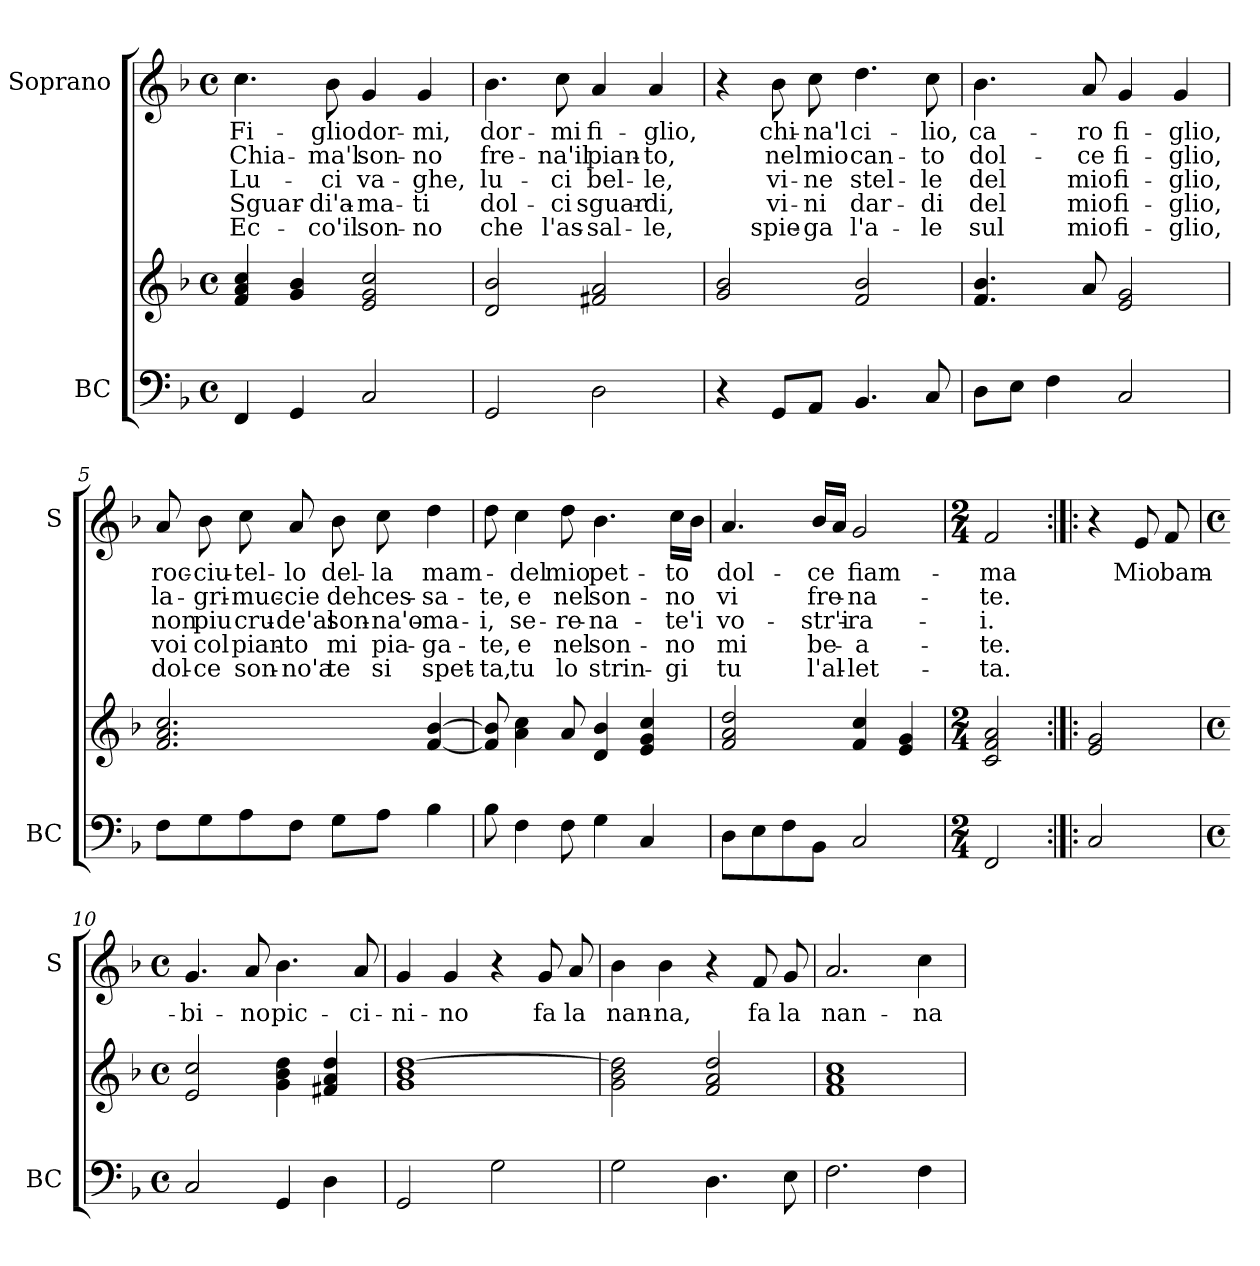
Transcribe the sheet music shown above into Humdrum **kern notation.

**kern	**kern	**kern	**text	**text	**text	**text	**text
*part2	*part2	*part1	*part1	*part1	*part1	*part1	*part1
*staff3	*staff2	*staff1	*staff1	*staff1	*staff1	*staff1	*staff1
*I"BC	*	*I"Soprano	*	*	*	*	*
*I'BC	*	*I'S	*	*	*	*	*
*clefF4	*clefG2	*clefG2	*	*	*	*	*
*k[b-]	*k[b-]	*k[b-]	*	*	*	*	*
*F:	*F:	*F:	*	*	*	*	*
*M4/4	*M4/4	*M4/4	*	*	*	*	*
*met(c)	*met(c)	*met(c)	*	*	*	*	*
=1	=1	=1	=1	=1	=1	=1	=1
4FF/	4f/ 4a/ 4cc/	4.cc\	Fi-	Chia-	Lu-	Sguar-	Ec-
4GG/	4g/ 4b-/	.	.	.	.	.	.
.	.	8b-\	-glio	-ma'l	-ci	-di'a-	-co'il
2C/	2e/ 2g/ 2cc/	4g/	dor-	son-	va-	-ma-	son-
.	.	4g/	-mi,	-no	-ghe,	-ti	-no
=2	=2	=2	=2	=2	=2	=2	=2
2GG/	2d/ 2b-/	4.b-\	dor-	fre-	lu-	dol-	che
.	.	8cc\	-mi	-na'il	-ci	-ci	l'as-
2D\	2f#X/ 2a/	4a/	fi-	pian-	bel-	sguar-	-sal-
.	.	4a/	-glio,	-to,	-le,	-di,	-le,
=3	=3	=3	=3	=3	=3	=3	=3
4r	2g/ 2b-/	4r	.	.	.	.	.
8GG/L	.	8b-\	chi-	nel	vi-	vi-	spie-
8AA/J	.	8cc\	-na'l	mio	-ne	-ni	-ga
4.BB-/	2f/ 2b-/	4.dd\	ci-	can-	stel-	dar-	l'a-
8C/	.	8cc\	-lio,	-to	-le	-di	-le
!!LO:LB:g=z
=4	=4	=4	=4	=4	=4	=4	=4
8D\L	4.f/ 4.b-/	4.b-\	ca-	dol-	del	del	sul
8E\J	.	.	.	.	.	.	.
4F\	.	.	.	.	.	.	.
.	8a/	8a/	-ro	-ce	mio	mio	mio
2C/	2e/ 2g/	4g/	fi-	fi-	fi-	fi-	fi-
.	.	4g/	-glio,	-glio,	-glio,	-glio,	-glio,
=5	=5	=5	=5	=5	=5	=5	=5
8F\L	2.f/ 2.a/ 2.cc/	8a/	roc-	la-	non	voi	dol-
8G\	.	8b-\	-ciu-	-gri-	piu	col	-ce
8A\	.	8cc\	-tel-	-muc-	cru-	pian-	son-
8F\J	.	8a/	-lo	-cie	-de'al	-to	-no'a
8G\L	.	8b-\	del-	deh	son-	mi	te
8A\J	.	8cc\	-la	ces-	-na'o-	pia-	si
4B-\	[4f/ [4b-/	4dd\	mam-	-sa-	-ma-	-ga-	spet-
=6	=6	=6	=6	=6	=6	=6	=6
8B-\	8f/] 8b-/]	8dd\	.	-te,	-i,	-te,	-ta,
4F\	4a\ 4cc\	4cc\	-del	e	se-	e	tu
8F\	8a/	8dd\	mio	nel	-re-	nel	lo
4G\	4d/ 4b-/	4.b-\	pet-	son-	-na-	son-	strin-
4C/	4e/ 4g/ 4cc/	.	.	.	.	.	.
.	.	16cc\LL	-to	-no	-te'i	-no	-gi
.	.	16b-\JJ	.	.	.	.	.
!!LO:PB:g=z
=7	=7	=7	=7	=7	=7	=7	=7
8D\L	2f/ 2a/ 2dd/	4.a/	dol-	vi	vo-	mi	tu
8E\	.	.	.	.	.	.	.
8F\	.	.	.	.	.	.	.
8BB-\J	.	16b-/LL	-ce	fre-	-str'i-	be-	l'al-
.	.	16a/JJ	.	.	.	.	.
2C/	4f/ 4cc/	2g/	fiam-	-na-	-ra-	-a-	-let-
.	4e/ 4g/	.	.	.	.	.	.
=8	=8	=8	=8	=8	=8	=8	=8
*M2/4	*M2/4	*M2/4	*	*	*	*	*
2FF/	2c/ 2f/ 2a/	2f/	-ma	-te.	-i.	-te.	-ta.
=9:|!|:	=9:|!|:	=9:|!|:	=9:|!|:	=9:|!|:	=9:|!|:	=9:|!|:	=9:|!|:
2C/	2e/ 2g/	4r	.	.	.	.	.
.	.	8e/	Mio	.	.	.	.
.	.	8f/	bam-	.	.	.	.
=10	=10	=10	=10	=10	=10	=10	=10
*M4/4	*M4/4	*M4/4	*	*	*	*	*
*met(c)	*met(c)	*met(c)	*	*	*	*	*
2C/	2e/ 2cc/	4.g/	-bi-	.	.	.	.
.	.	8a/	-no	.	.	.	.
4GG/	4g\ 4b-\ 4dd\	4.b-\	pic-	.	.	.	.
4D\	4f#X/ 4a/ 4dd/	.	.	.	.	.	.
.	.	8a/	-ci-	.	.	.	.
!!LO:LB:g=z
=11	=11	=11	=11	=11	=11	=11	=11
2GG/	1g 1b- [1dd	4g/	-ni-	.	.	.	.
.	.	4g/	-no	.	.	.	.
2G\	.	4r	.	.	.	.	.
.	.	8g/	fa	.	.	.	.
.	.	8a/	la	.	.	.	.
=12	=12	=12	=12	=12	=12	=12	=12
2G\	2g\ 2b-\ 2dd\]	4b-\	nan-	.	.	.	.
.	.	4b-\	-na,	.	.	.	.
4.D\	2f/ 2a/ 2dd/	4r	.	.	.	.	.
.	.	8f/	fa	.	.	.	.
8E\	.	8g/	la	.	.	.	.
=13	=13	=13	=13	=13	=13	=13	=13
2.F\	1f 1a 1cc	2.a/	nan-	.	.	.	.
4F\	.	4cc\	-na	.	.	.	.
=	=	=	=	=	=	=	=
*-	*-	*-	*-	*-	*-	*-	*-
